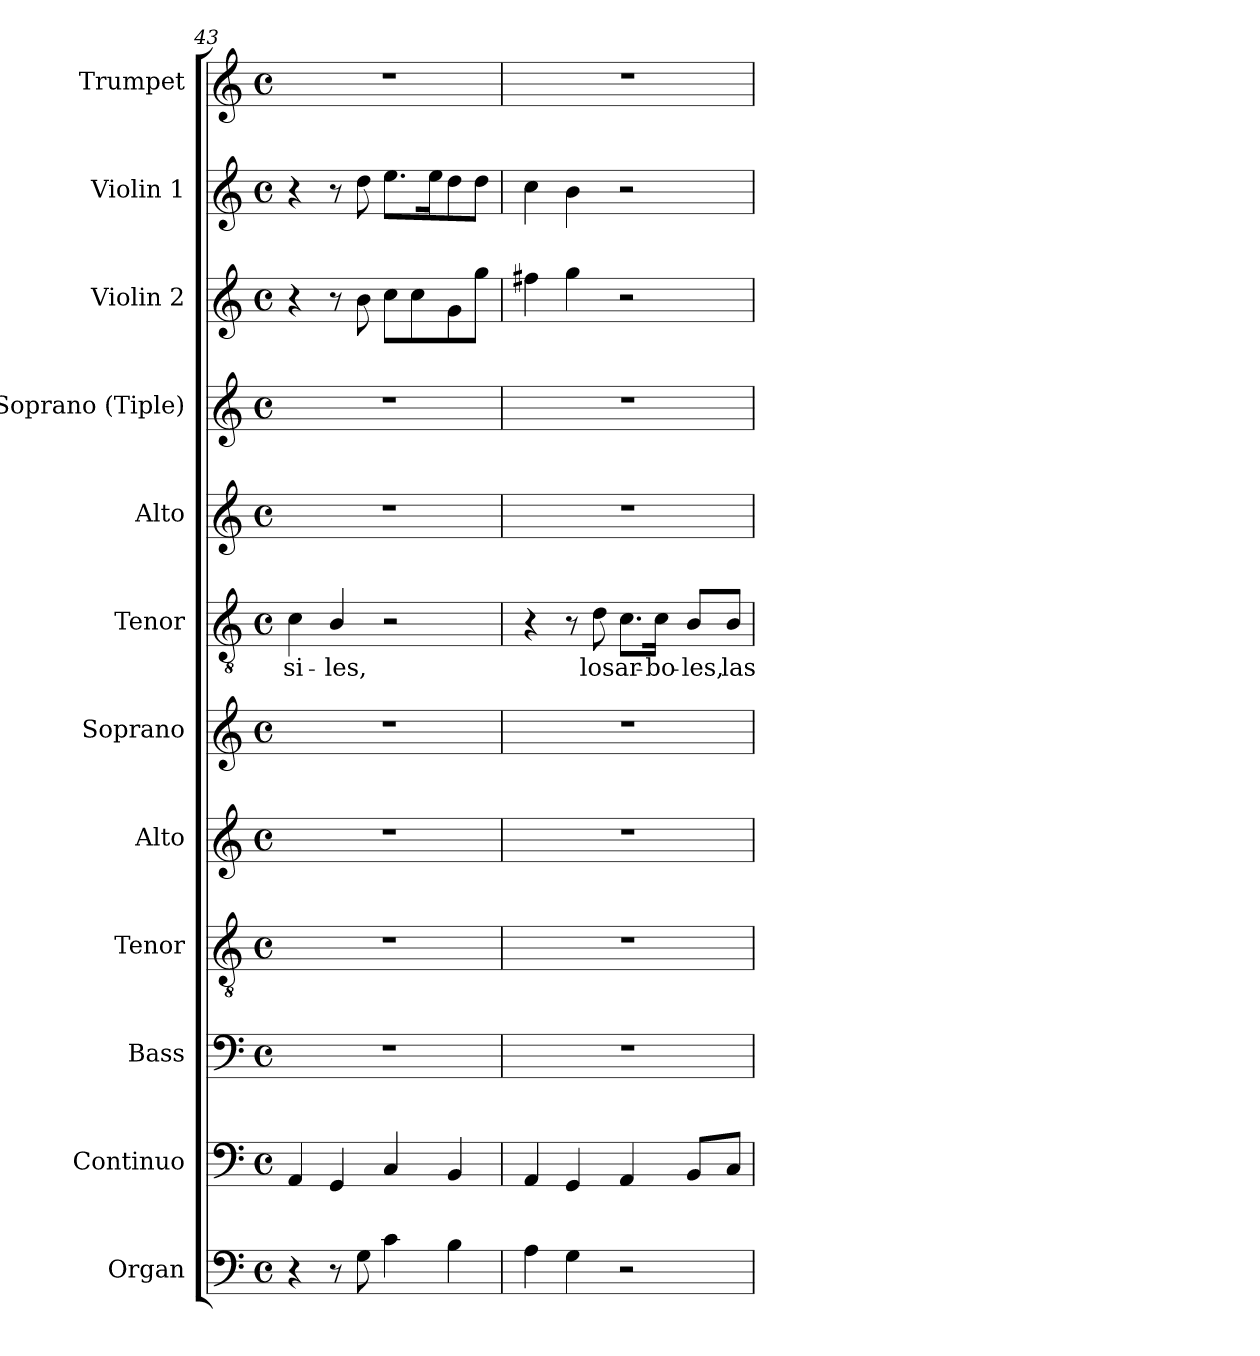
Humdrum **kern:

**kern	**kern	**kern	**kern	**kern	**kern	**kern	**text	**kern	**kern	**kern	**kern	**kern
*part12	*part11	*part10	*part9	*part8	*part7	*part6	*part6	*part5	*part4	*part3	*part2	*part1
*staff12	*staff11	*staff10	*staff9	*staff8	*staff7	*staff6	*staff6	*staff5	*staff4	*staff3	*staff2	*staff1
*I"Organ	*I"Continuo	*I"Bass	*I"Tenor	*I"Alto	*I"Soprano	*I"Tenor	*	*I"Alto	*I"Soprano (Tiple)	*I"Violin 2	*I"Violin 1	*I"Trumpet
*I'Org.	*I'Cont.	*I'B.	*I'T.	*I'A.	*I'S.	*I'T.	*	*I'A.	*I'S.	*I'Vln. 2	*I'Vln. 1	*I'Tpt.
!!LO:PB:g=z
*clefF4	*clefF4	*clefF4	*clefGv2	*clefG2	*clefG2	*clefGv2	*	*clefG2	*clefG2	*clefG2	*clefG2	*clefG2
*	*	*	*ITrd7c12	*	*	*ITrd7c12	*	*	*	*	*	*
*k[]	*k[]	*k[]	*k[]	*k[]	*k[]	*k[]	*	*k[]	*k[]	*k[]	*k[]	*k[]
*C:	*C:	*C:	*C:	*C:	*C:	*C:	*	*C:	*C:	*C:	*C:	*C:
*M4/4	*M4/4	*M4/4	*M4/4	*M4/4	*M4/4	*M4/4	*	*M4/4	*M4/4	*M4/4	*M4/4	*M4/4
*met(c)	*met(c)	*met(c)	*met(c)	*met(c)	*met(c)	*met(c)	*	*met(c)	*met(c)	*met(c)	*met(c)	*met(c)
=43	=43	=43	=43	=43	=43	=43	=43	=43	=43	=43	=43	=43
!	!	!	!	!	!	!	!LO:LY:b:color=#000000	!	!	!	!	!
4r	4AAi/	1r	1r	1r	1r	4Ci\	-si-	1r	1r	4r	4r	1r
!	!	!	!	!	!	!	!LO:LY:b:color=#000000	!	!	!	!	!
8r	4GGi/	.	.	.	.	4BBi/	-les,	.	.	8r	8r	.
8Gi\	.	.	.	.	.	.	.	.	.	8bi\	8ddi\	.
4ci\	4Ci/	.	.	.	.	2r	.	.	.	8cci\L	8.eei\L	.
.	.	.	.	.	.	.	.	.	.	8cci\	.	.
.	.	.	.	.	.	.	.	.	.	.	16eei\k	.
4Bi\	4BBi/	.	.	.	.	.	.	.	.	8gi\	8ddi\	.
.	.	.	.	.	.	.	.	.	.	8ggi\J	8ddi\J	.
=44	=44	=44	=44	=44	=44	=44	=44	=44	=44	=44	=44	=44
4Ai\	4AAi/	1r	1r	1r	1r	4r	.	1r	1r	4ff#Xi\	4cci\	1r
4Gi\	4GGi/	.	.	.	.	8r	.	.	.	4ggi\	4bi\	.
!	!	!	!	!	!	!	!LO:LY:b:color=#000000	!	!	!	!	!
.	.	.	.	.	.	8Di\	los	.	.	.	.	.
!	!	!	!	!	!	!	!LO:LY:b:color=#000000	!	!	!	!	!
2r	4AAi/	.	.	.	.	8.Ci\L	ar-	.	.	2r	2r	.
!	!	!	!	!	!	!	!LO:LY:b:color=#000000	!	!	!	!	!
.	.	.	.	.	.	16Ci\Jk	-bo-	.	.	.	.	.
!	!	!	!	!	!	!	!LO:LY:b:color=#000000	!	!	!	!	!
.	8BBi/L	.	.	.	.	8BBi/L	-les,	.	.	.	.	.
!	!	!	!	!	!	!	!LO:LY:b:color=#000000	!	!	!	!	!
.	8Ci/J	.	.	.	.	8BBi/J	las	.	.	.	.	.
=	=	=	=	=	=	=	=	=	=	=	=	=
*-	*-	*-	*-	*-	*-	*-	*-	*-	*-	*-	*-	*-
